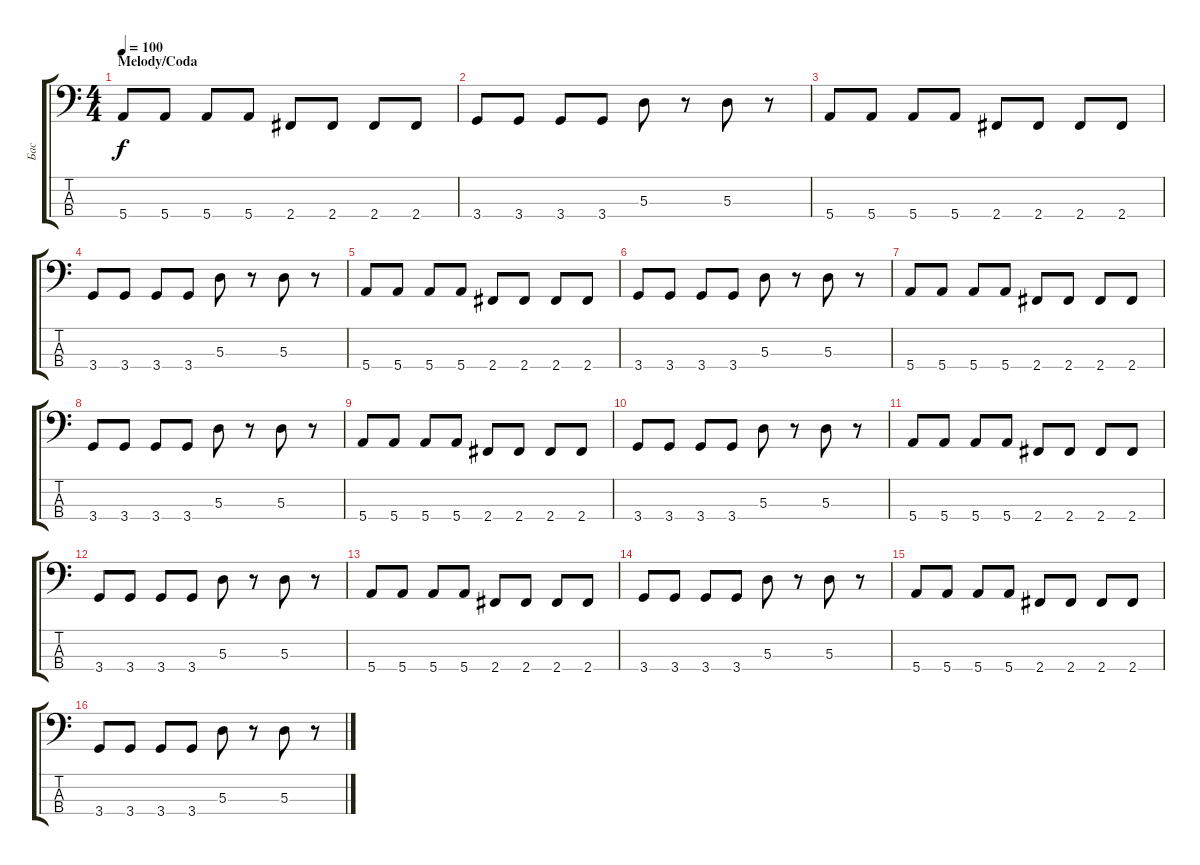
\track ("Бас" "Бас") {instrument electricbassfinger}
\staff {score tabs}
\tuning (G2 D2 A1 E1) {hide}
\ts (4 4)
\section ("" "Melody/Coda")
\tempo 100
\clef f4
\ks c
5.4.8{dy f} 5.4.8 5.4.8 5.4.8 2.4.8 2.4.8 2.4.8 2.4.8 |
3.4.8 3.4.8 3.4.8 3.4.8 5.3.8 r.8 5.3.8 r.8 |
5.4.8 5.4.8 5.4.8 5.4.8 2.4.8 2.4.8 2.4.8 2.4.8 |
3.4.8 3.4.8 3.4.8 3.4.8 5.3.8 r.8 5.3.8 r.8 |
5.4.8 5.4.8 5.4.8 5.4.8 2.4.8 2.4.8 2.4.8 2.4.8 |
3.4.8 3.4.8 3.4.8 3.4.8 5.3.8 r.8 5.3.8 r.8 |
5.4.8 5.4.8 5.4.8 5.4.8 2.4.8 2.4.8 2.4.8 2.4.8 |
3.4.8 3.4.8 3.4.8 3.4.8 5.3.8 r.8 5.3.8 r.8 |
5.4.8 5.4.8 5.4.8 5.4.8 2.4.8 2.4.8 2.4.8 2.4.8 |
3.4.8 3.4.8 3.4.8 3.4.8 5.3.8 r.8 5.3.8 r.8 |
5.4.8 5.4.8 5.4.8 5.4.8 2.4.8 2.4.8 2.4.8 2.4.8 |
3.4.8 3.4.8 3.4.8 3.4.8 5.3.8 r.8 5.3.8 r.8 |
5.4.8 5.4.8 5.4.8 5.4.8 2.4.8 2.4.8 2.4.8 2.4.8 |
3.4.8 3.4.8 3.4.8 3.4.8 5.3.8 r.8 5.3.8 r.8 |
5.4.8 5.4.8 5.4.8 5.4.8 2.4.8 2.4.8 2.4.8 2.4.8 |
3.4.8 3.4.8 3.4.8 3.4.8 5.3.8 r.8 5.3.8 r.8
